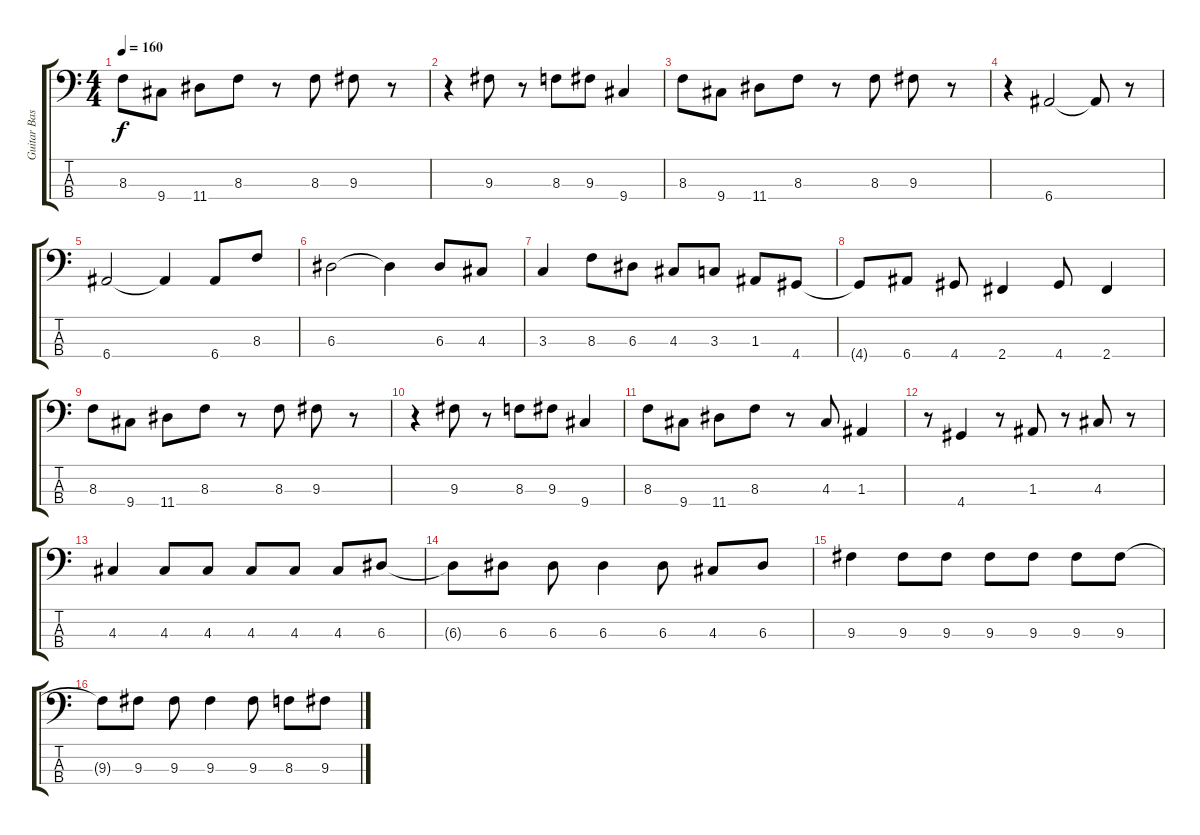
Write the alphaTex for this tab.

\track ("Guitar Bass" "Guitar Bas") {instrument electricbassfinger}
\staff {score tabs}
\tuning (G2 D2 A1 E1) {hide}
\ts (4 4)
\tempo 160
\clef f4
\ks c
8.3.8{dy f} 9.4.8 11.4.8 8.3.8 r.8 8.3.8 9.3.8 r.8 |
r.4 9.3.8 r.8 8.3.8 9.3.8 9.4.4 |
8.3.8 9.4.8 11.4.8 8.3.8 r.8 8.3.8 9.3.8 r.8 |
r.4 6.4.2 6.4{t}.8 r.8 |
6.4.2 6.4{t}.4 6.4.8 8.3.8 |
6.3.2 6.3{t}.4 6.3.8 4.3.8 |
3.3.4 8.3.8 6.3.8 4.3.8 3.3.8 1.3.8 4.4.8 |
4.4{t}.8 6.4.8 4.4.8 2.4.4 4.4.8 2.4.4 |
8.3.8 9.4.8 11.4.8 8.3.8 r.8 8.3.8 9.3.8 r.8 |
r.4 9.3.8 r.8 8.3.8 9.3.8 9.4.4 |
8.3.8 9.4.8 11.4.8 8.3.8 r.8 4.3.8 1.3.4 |
r.8 4.4.4 r.8 1.3.8 r.8 4.3.8 r.8 |
4.3.4 4.3.8 4.3.8 4.3.8 4.3.8 4.3.8 6.3.8 |
6.3{t}.8 6.3.8 6.3.8 6.3.4 6.3.8 4.3.8 6.3.8 |
9.3.4 9.3.8 9.3.8 9.3.8 9.3.8 9.3.8 9.3.8 |
9.3{t}.8 9.3.8 9.3.8 9.3.4 9.3.8 8.3.8 9.3.8
